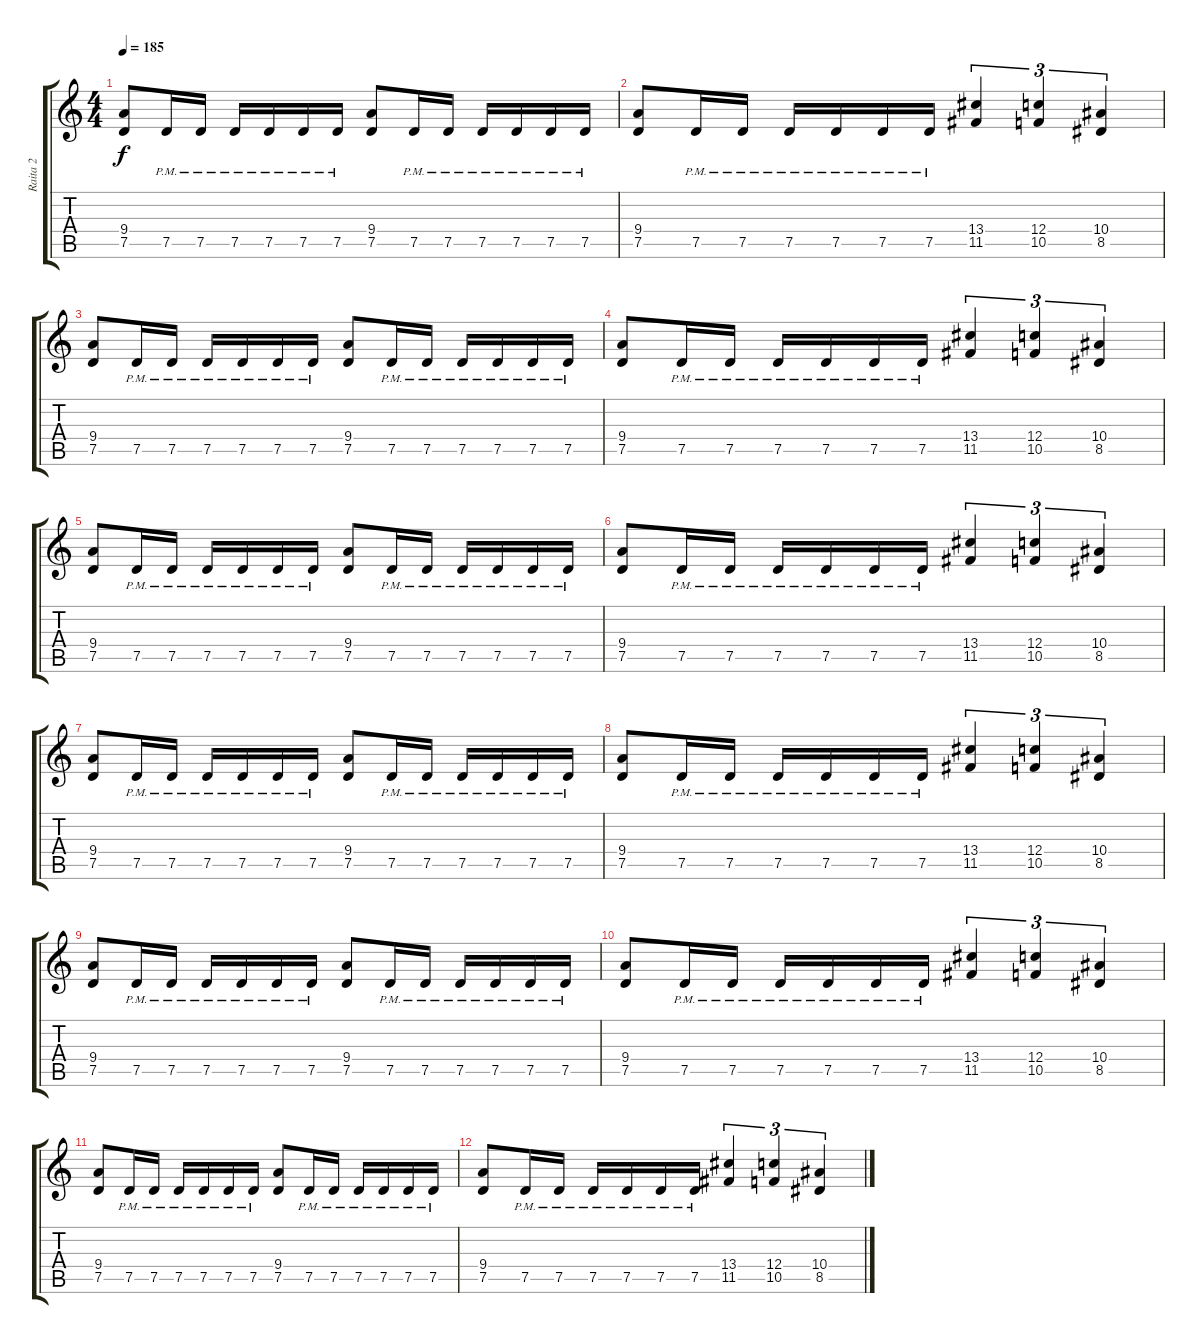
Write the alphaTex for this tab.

\track ("Raita 2" "Raita 2") {instrument distortionguitar}
\staff {score tabs}
\tuning (D4 A3 F3 C3 G2 D2) {hide}
\ts (4 4)
\tempo 185
\clef g2
\ks c
(9.4 7.5).8{dy f} 7.5{pm}.16 7.5{pm}.16 7.5{pm}.16 7.5{pm}.16 7.5{pm}.16 7.5{pm}.16 (9.4 7.5).8 7.5{pm}.16 7.5{pm}.16 7.5{pm}.16 7.5{pm}.16 7.5{pm}.16 7.5{pm}.16 |
(9.4 7.5).8 7.5{pm}.16 7.5{pm}.16 7.5{pm}.16 7.5{pm}.16 7.5{pm}.16 7.5{pm}.16 (13.4 11.5).4{tu (3 2)} (12.4 10.5).4{tu (3 2)} (10.4 8.5).4{tu (3 2)} |
(9.4 7.5).8 7.5{pm}.16 7.5{pm}.16 7.5{pm}.16 7.5{pm}.16 7.5{pm}.16 7.5{pm}.16 (9.4 7.5).8 7.5{pm}.16 7.5{pm}.16 7.5{pm}.16 7.5{pm}.16 7.5{pm}.16 7.5{pm}.16 |
(9.4 7.5).8 7.5{pm}.16 7.5{pm}.16 7.5{pm}.16 7.5{pm}.16 7.5{pm}.16 7.5{pm}.16 (13.4 11.5).4{tu (3 2)} (12.4 10.5).4{tu (3 2)} (10.4 8.5).4{tu (3 2)} |
(9.4 7.5).8 7.5{pm}.16 7.5{pm}.16 7.5{pm}.16 7.5{pm}.16 7.5{pm}.16 7.5{pm}.16 (9.4 7.5).8 7.5{pm}.16 7.5{pm}.16 7.5{pm}.16 7.5{pm}.16 7.5{pm}.16 7.5{pm}.16 |
(9.4 7.5).8 7.5{pm}.16 7.5{pm}.16 7.5{pm}.16 7.5{pm}.16 7.5{pm}.16 7.5{pm}.16 (13.4 11.5).4{tu (3 2)} (12.4 10.5).4{tu (3 2)} (10.4 8.5).4{tu (3 2)} |
(9.4 7.5).8 7.5{pm}.16 7.5{pm}.16 7.5{pm}.16 7.5{pm}.16 7.5{pm}.16 7.5{pm}.16 (9.4 7.5).8 7.5{pm}.16 7.5{pm}.16 7.5{pm}.16 7.5{pm}.16 7.5{pm}.16 7.5{pm}.16 |
(9.4 7.5).8 7.5{pm}.16 7.5{pm}.16 7.5{pm}.16 7.5{pm}.16 7.5{pm}.16 7.5{pm}.16 (13.4 11.5).4{tu (3 2)} (12.4 10.5).4{tu (3 2)} (10.4 8.5).4{tu (3 2)} |
(9.4 7.5).8 7.5{pm}.16 7.5{pm}.16 7.5{pm}.16 7.5{pm}.16 7.5{pm}.16 7.5{pm}.16 (9.4 7.5).8 7.5{pm}.16 7.5{pm}.16 7.5{pm}.16 7.5{pm}.16 7.5{pm}.16 7.5{pm}.16 |
(9.4 7.5).8 7.5{pm}.16 7.5{pm}.16 7.5{pm}.16 7.5{pm}.16 7.5{pm}.16 7.5{pm}.16 (13.4 11.5).4{tu (3 2)} (12.4 10.5).4{tu (3 2)} (10.4 8.5).4{tu (3 2)} |
(9.4 7.5).8 7.5{pm}.16 7.5{pm}.16 7.5{pm}.16 7.5{pm}.16 7.5{pm}.16 7.5{pm}.16 (9.4 7.5).8 7.5{pm}.16 7.5{pm}.16 7.5{pm}.16 7.5{pm}.16 7.5{pm}.16 7.5{pm}.16 |
(9.4 7.5).8 7.5{pm}.16 7.5{pm}.16 7.5{pm}.16 7.5{pm}.16 7.5{pm}.16 7.5{pm}.16 (13.4 11.5).4{tu (3 2)} (12.4 10.5).4{tu (3 2)} (10.4 8.5).4{tu (3 2)}
